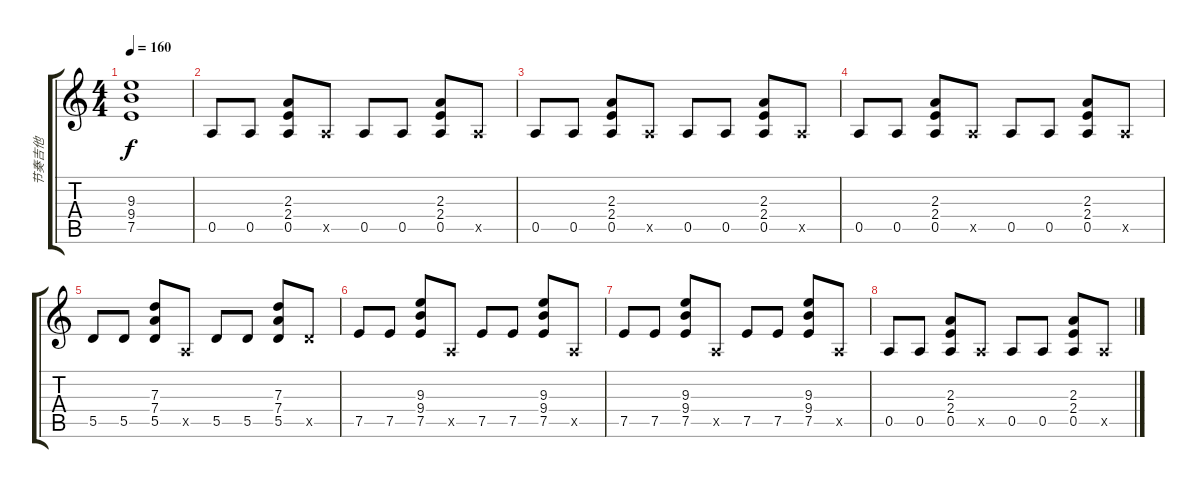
\track ("节奏吉他" "节奏吉他") {instrument overdrivenguitar}
\staff {score tabs}
\tuning (E4 B3 G3 D3 A2 E2) {hide}
\ts (4 4)
\tempo 160
\clef g2
\ks c
(9.3{t} 9.4{t} 7.5{t}).1{dy f} |
0.5.8{instrument overdrivenguitar} 0.5.8 (2.3 2.4 0.5).8 0.5{x}.8 0.5.8 0.5.8 (2.3 2.4 0.5).8 0.5{x}.8 |
0.5.8 0.5.8 (2.3 2.4 0.5).8 0.5{x}.8 0.5.8 0.5.8 (2.3 2.4 0.5).8 0.5{x}.8 |
0.5.8 0.5.8 (2.3 2.4 0.5).8 0.5{x}.8 0.5.8 0.5.8 (2.3 2.4 0.5).8 0.5{x}.8 |
5.5.8 5.5.8 (7.3 7.4 5.5).8 0.5{x}.8 5.5.8 5.5.8 (7.3 7.4 5.5).8 5.5{x}.8 |
7.5.8 7.5.8 (9.3 9.4 7.5).8 0.5{x}.8 7.5.8 7.5.8 (9.3 9.4 7.5).8 0.5{x}.8 |
7.5.8 7.5.8 (9.3 9.4 7.5).8 0.5{x}.8 7.5.8 7.5.8 (9.3 9.4 7.5).8 0.5{x}.8 |
0.5.8 0.5.8 (2.3 2.4 0.5).8 0.5{x}.8 0.5.8 0.5.8 (2.3 2.4 0.5).8 0.5{x}.8
